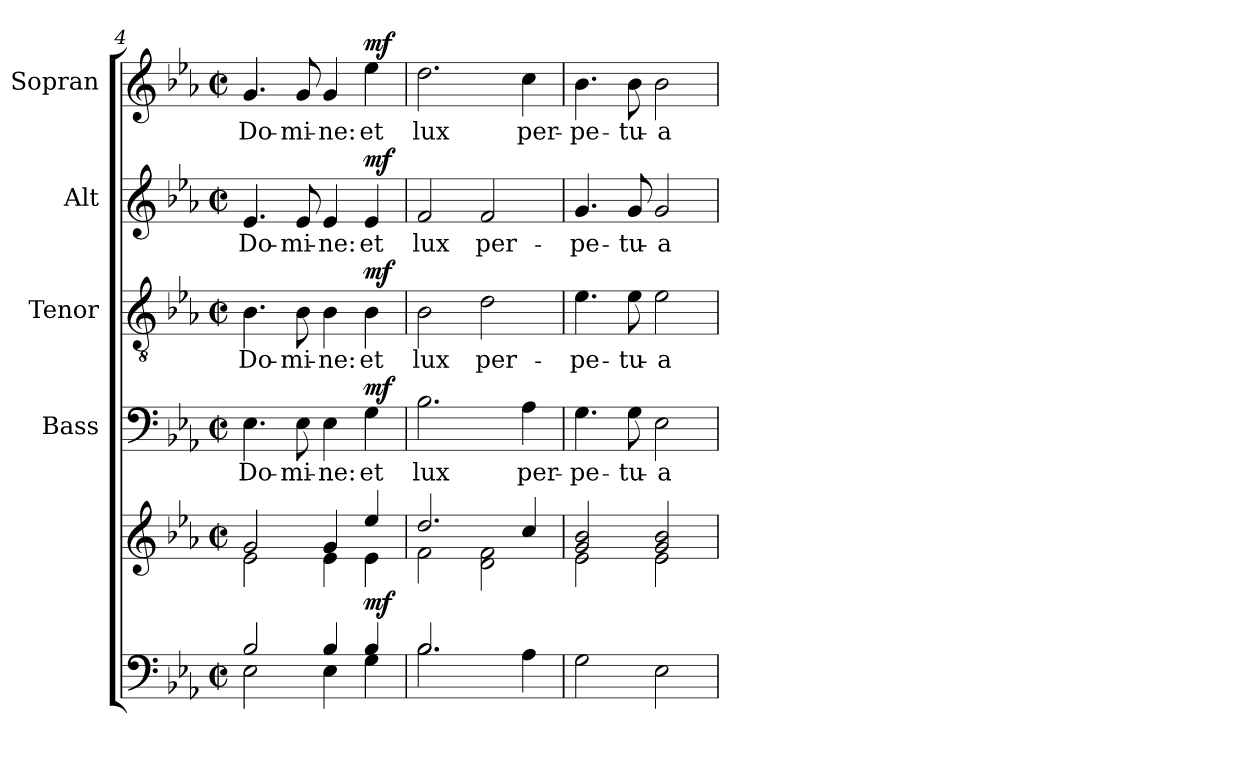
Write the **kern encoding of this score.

**kern	**kern	**dynam	**kern	**text	**dynam	**kern	**text	**dynam	**kern	**text	**dynam	**kern	**text	**dynam
*part5	*part5	*part5	*part4	*part4	*part4	*part3	*part3	*part3	*part2	*part2	*part2	*part1	*part1	*part1
*staff6	*staff5	*staff5/6	*staff4	*staff4	*staff4	*staff3	*staff3	*staff3	*staff2	*staff2	*staff2	*staff1	*staff1	*staff1
*	*	*	*I"Bass	*	*	*I"Tenor	*	*	*I"Alt	*	*	*I"Sopran	*	*
*	*	*	*I'B.	*	*	*I'T.	*	*	*I'A.	*	*	*I'S.	*	*
*clefF4	*clefG2	*	*clefF4	*	*	*clefGv2	*	*	*clefG2	*	*	*clefG2	*	*
*k[b-e-a-]	*k[b-e-a-]	*	*k[b-e-a-]	*	*	*k[b-e-a-]	*	*	*k[b-e-a-]	*	*	*k[b-e-a-]	*	*
*E-:	*E-:	*	*E-:	*	*	*E-:	*	*	*E-:	*	*	*E-:	*	*
*M2/2	*M2/2	*	*M2/2	*	*	*M2/2	*	*	*M2/2	*	*	*M2/2	*	*
*met(c|)	*met(c|)	*	*met(c|)	*	*	*met(c|)	*	*	*met(c|)	*	*	*met(c|)	*	*
=4	=4	=4	=4	=4	=4	=4	=4	=4	=4	=4	=4	=4	=4	=4
*^	*^	*	*	*	*	*	*	*	*	*	*	*	*	*
!	!	!	!	!	!	!LO:LY:b	!	!	!LO:LY:b	!	!	!LO:LY:b	!	!	!LO:LY:b	!
2B-/	2E-\	2g/	2e-\	.	4.E-\	Do-	.	4.B-\	Do-	.	4.e-/	Do-	.	4.g/	Do-	.
!	!	!	!	!	!	!LO:LY:b	!	!	!LO:LY:b	!	!	!LO:LY:b	!	!	!LO:LY:b	!
.	.	.	.	.	8E-\	-mi-	.	8B-\	-mi-	.	8e-/	-mi-	.	8g/	-mi-	.
!	!	!	!	!	!	!LO:LY:b	!	!	!LO:LY:b	!	!	!LO:LY:b	!	!	!LO:LY:b	!
4B-/	4E-\	4g/	4e-\	.	4E-\	-ne:	.	4B-\	-ne:	.	4e-/	-ne:	.	4g/	-ne:	.
!	!	!	!	!LO:DY:b	!	!LO:LY:b	!LO:DY:a	!	!LO:LY:b	!LO:DY:a	!	!LO:LY:b	!LO:DY:a	!	!LO:LY:b	!LO:DY:a
4B-/	4G\	4ee-/	4e-\	mf	4G\	et	mf	4B-\	et	mf	4e-/	et	mf	4ee-\	et	mf
=5	=5	=5	=5	=5	=5	=5	=5	=5	=5	=5	=5	=5	=5	=5	=5	=5
!	!	!	!	!	!	!LO:LY:b	!	!	!LO:LY:b	!	!	!LO:LY:b	!	!	!LO:LY:b	!
2.B-/	2.B-\	2.dd/	2f\	.	2.B-\	lux	.	2B-\	lux	.	2f/	lux	.	2.dd\	lux	.
!	!	!	!	!	!	!	!	!	!LO:LY:b	!	!	!LO:LY:b	!	!	!	!
.	.	.	2d\ 2f\	.	.	.	.	2d\	per-	.	2f/	per-	.	.	.	.
!	!	!	!	!	!	!LO:LY:b	!	!	!	!	!	!	!	!	!LO:LY:b	!
4ryy	4A-\	4cc/	.	.	4A-\	per-	.	.	.	.	.	.	.	4cc\	per-	.
!!LO:LB:g=z
=6	=6	=6	=6	=6	=6	=6	=6	=6	=6	=6	=6	=6	=6	=6	=6	=6
!	!	!	!	!	!	!LO:LY:b	!	!	!LO:LY:b	!	!	!LO:LY:b	!	!	!LO:LY:b	!
*v	*v	*	*	*	*	*	*	*	*	*	*	*	*	*	*	*
2G\	2g/ 2b-/	2e-\	.	4.G\	-pe-	.	4.e-\	-pe-	.	4.g/	-pe-	.	4.b-\	-pe-	.
!	!	!	!	!	!LO:LY:b	!	!	!LO:LY:b	!	!	!LO:LY:b	!	!	!LO:LY:b	!
.	.	.	.	8G\	-tu-	.	8e-\	-tu-	.	8g/	-tu-	.	8b-\	-tu-	.
!	!	!	!	!	!LO:LY:b	!	!	!LO:LY:b	!	!	!LO:LY:b	!	!	!LO:LY:b	!
2E-\	2g/ 2b-/	2e-\	.	2E-\	-a	.	2e-\	-a	.	2g/	-a	.	2b-\	-a	.
*	*v	*v	*	*	*	*	*	*	*	*	*	*	*	*	*
=	=	=	=	=	=	=	=	=	=	=	=	=	=	=
*-	*-	*-	*-	*-	*-	*-	*-	*-	*-	*-	*-	*-	*-	*-
